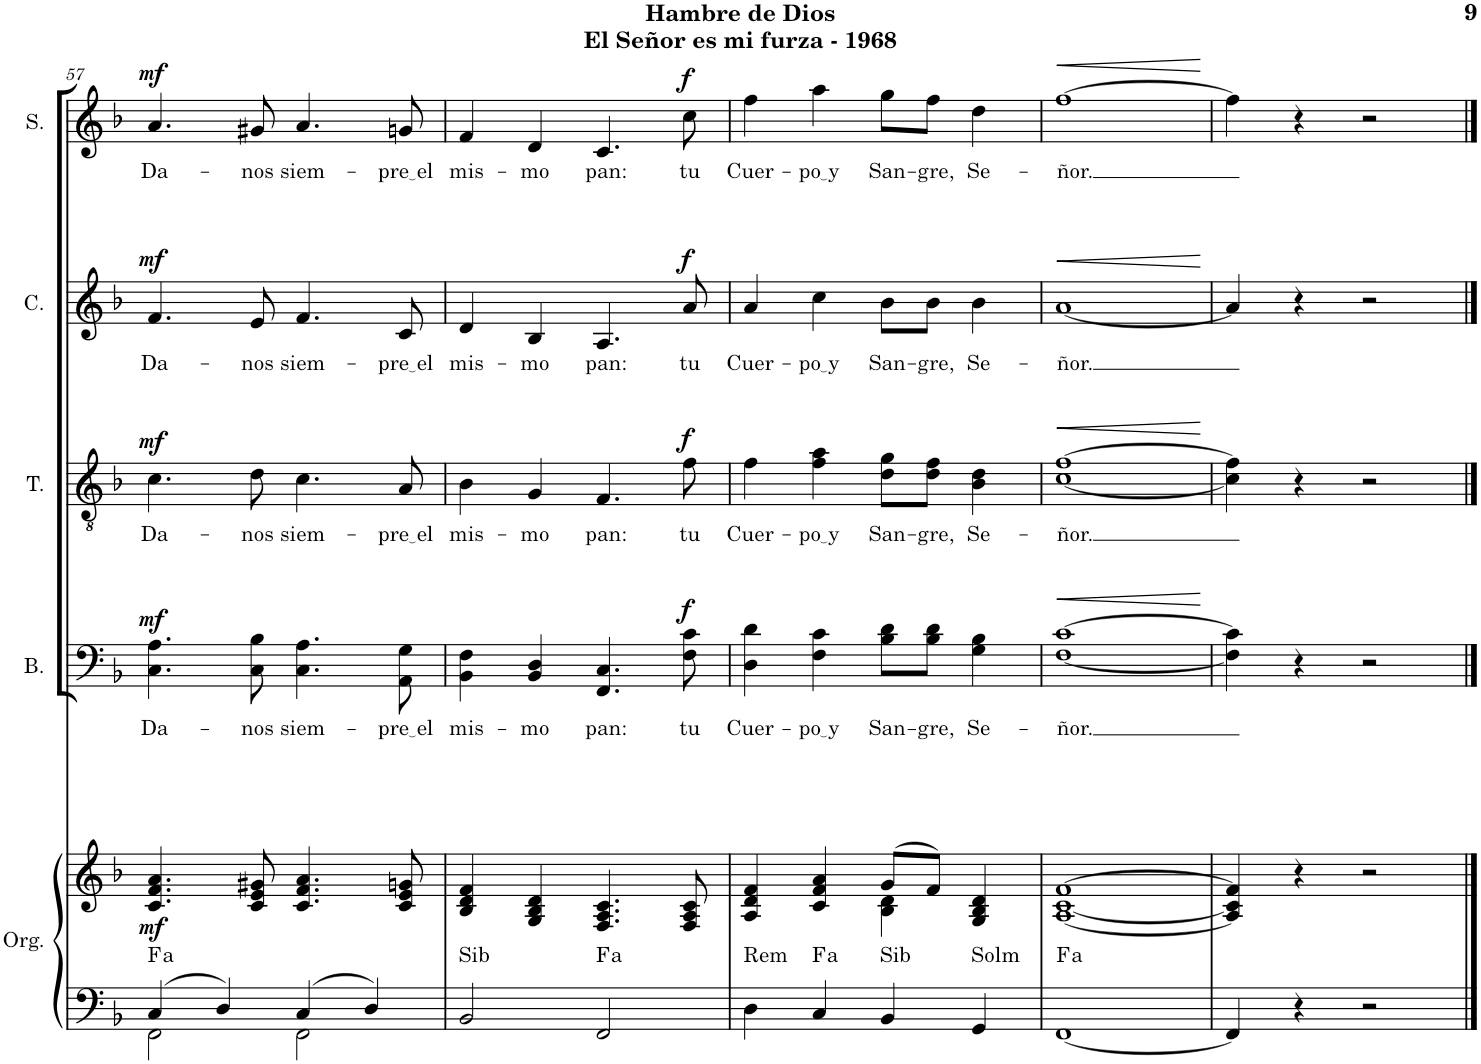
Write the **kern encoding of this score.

**kern	**kern	**dynam	**harte	**kern	**text	**dynam	**kern	**text	**dynam	**kern	**text	**dynam	**kern	**text	**dynam
*part5	*part5	*part5	*part5	*part4	*part4	*part4	*part3	*part3	*part3	*part2	*part2	*part2	*part1	*part1	*part1
*staff6	*staff5	*staff5/6	*	*staff4	*staff4	*staff4	*staff3	*staff3	*staff3	*staff2	*staff2	*staff2	*staff1	*staff1	*staff1
*I"Órgano	*	*	*	*I"Bajo	*	*	*I"Tenor	*	*	*I"Contralto	*	*	*I"Soprano	*	*
*	*	*	*	*I'B.	*	*	*I'T.	*	*	*I'C.	*	*	*I'S.	*	*
!!LO:PB:g=z
*clefF4	*clefG2	*	*	*clefF4	*	*	*clefGv2	*	*	*clefG2	*	*	*clefG2	*	*
*k[b-]	*k[b-]	*	*	*k[b-]	*	*	*k[b-]	*	*	*k[b-]	*	*	*k[b-]	*	*
*M2/2	*M2/2	*	*	*M2/2	*	*	*M2/2	*	*	*M2/2	*	*	*M2/2	*	*
*met(c|)	*met(c|)	*	*	*met(c|)	*	*	*met(c|)	*	*	*met(c|)	*	*	*met(c|)	*	*
=57	=57	=57	=57	=57	=57	=57	=57	=57	=57	=57	=57	=57	=57	=57	=57
*^	*	*	*	*	*	*	*	*	*	*	*	*	*	*	*
!	!	!	!LO:DY:b	!LO:H:kt=a	!	!LO:LY:b	!LO:DY:a	!	!LO:LY:b	!LO:DY:a	!	!LO:LY:b	!LO:DY:a	!	!LO:LY:b	!LO:DY:a
4C/	2FF\	4.c/ 4.f/ 4.a/	mf	.	4.C\ 4.A\	Da-	mf	4.c\	Da-	mf	4.f/	Da-	mf	4.a/	Da-	mf
4D/	.	.	.	.	.	.	.	.	.	.	.	.	.	.	.	.
!	!	!	!	!	!	!LO:LY:b	!	!	!LO:LY:b	!	!	!LO:LY:b	!	!	!LO:LY:b	!
.	.	8c/ 8e/ 8g#X/	.	.	8C\ 8B-\	-nos	.	8d\	-nos	.	8e/	-nos	.	8g#X/	-nos	.
!	!	!	!	!	!	!LO:LY:b	!	!	!LO:LY:b	!	!	!LO:LY:b	!	!	!LO:LY:b	!
4C/	2FF\	4.c/ 4.f/ 4.a/	.	.	4.C\ 4.A\	siem-	.	4.c\	siem-	.	4.f/	siem-	.	4.a/	siem-	.
4D/	.	.	.	.	.	.	.	.	.	.	.	.	.	.	.	.
!	!	!	!	!	!	!LO:LY:b	!	!	!LO:LY:b	!	!	!LO:LY:b	!	!	!LO:LY:b	!
.	.	8c/ 8e/ 8gn/	.	.	8AA\ 8G\	pre el	.	8A/	pre el	.	8c/	pre el	.	8gn/	pre el	.
*v	*v	*	*	*	*	*	*	*	*	*	*	*	*	*	*	*
=58	=58	=58	=58	=58	=58	=58	=58	=58	=58	=58	=58	=58	=58	=58	=58
!	!	!	!LO:H:kt=Sib	!	!LO:LY:b	!	!	!LO:LY:b	!	!	!LO:LY:b	!	!	!LO:LY:b	!
2BB-/	4B-/ 4d/ 4f/	.	N	4BB-\ 4F\	mis-	.	4B-\	mis-	.	4d/	mis-	.	4f/	mis-	.
!	!	!	!	!	!LO:LY:b	!	!	!LO:LY:b	!	!	!LO:LY:b	!	!	!LO:LY:b	!
.	4G/ 4B-/ 4d/	.	.	4BB-/ 4D/	-mo	.	4G/	-mo	.	4B-/	-mo	.	4d/	-mo	.
!	!	!	!LO:H:kt=a	!	!LO:LY:b	!	!	!LO:LY:b	!	!	!LO:LY:b	!	!	!LO:LY:b	!
2FF/	4.F/ 4.A/ 4.c/	.	.	4.FF/ 4.C/	pan:	.	4.F/	pan:	.	4.A/	pan:	.	4.c/	pan:	.
!	!	!	!	!	!LO:LY:b	!LO:DY:a	!	!LO:LY:b	!LO:DY:a	!	!LO:LY:b	!LO:DY:a	!	!LO:LY:b	!LO:DY:a
.	8F/ 8A/ 8c/	.	.	8F\ 8c\	tu	f	8f\	tu	f	8a/	tu	f	8cc\	tu	f
=59	=59	=59	=59	=59	=59	=59	=59	=59	=59	=59	=59	=59	=59	=59	=59
*	*^	*	*	*	*	*	*	*	*	*	*	*	*	*	*
!	!	!	!	!LO:H:kt=Rem	!	!LO:LY:b	!	!	!LO:LY:b	!	!	!LO:LY:b	!	!	!LO:LY:b	!
4D\	4A/ 4d/ 4f/	2ryy	.	N	4D\ 4d\	Cuer-	.	4f\	Cuer-	.	4a/	Cuer-	.	4ff\	Cuer-	.
!	!	!	!	!LO:H:kt=a	!	!LO:LY:b	!	!	!LO:LY:b	!	!	!LO:LY:b	!	!	!LO:LY:b	!
4C/	4c/ 4f/ 4a/	.	.	.	4F\ 4c\	po y	.	4f\ 4a\	po y	.	4cc\	po y	.	4aa\	po y	.
!	!	!	!	!LO:H:kt=Sib	!	!LO:LY:b	!	!	!LO:LY:b	!	!	!LO:LY:b	!	!	!LO:LY:b	!
4BB-/	(8g/L	4B-\ 4d\	.	N	8B-\ 8d\L	San-	.	8d\ 8g\L	San-	.	8b-\L	San-	.	8gg\L	San-	.
!	!	!	!	!	!	!LO:LY:b	!	!	!LO:LY:b	!	!	!LO:LY:b	!	!	!LO:LY:b	!
.	8f/J)	.	.	.	8B-\ 8d\J	-gre,	.	8d\ 8f\J	-gre,	.	8b-\J	-gre,	.	8ff\J	-gre,	.
!	!	!	!	!LO:H:kt=Solm	!	!LO:LY:b	!	!	!LO:LY:b	!	!	!LO:LY:b	!	!	!LO:LY:b	!
4GG/	4G/ 4B-/ 4d/	4ryy	.	N	4G\ 4B-\	Se-	.	4B-\ 4d\	Se-	.	4b-\	Se-	.	4dd\	Se-	.
=60	=60	=60	=60	=60	=60	=60	=60	=60	=60	=60	=60	=60	=60	=60	=60	=60
!	!	!	!	!LO:H:kt=a	!	!LO:LY:b	!LO:HP:b	!	!LO:LY:b	!LO:HP:b	!	!LO:LY:b	!LO:HP:b	!	!LO:LY:b	!LO:HP:b
*	*v	*v	*	*	*	*	*	*	*	*	*	*	*	*	*	*
[1FF	[1A [1c [1f	.	.	[1F [1c	-ñor.	<	[1c [1f	-ñor.	<	[1a	-ñor.	<	[1ff	-ñor.	<
.	.	.	.	.	.	[	.	.	[	.	.	[	.	.	[
=61	=61	=61	=61	=61	=61	=61	=61	=61	=61	=61	=61	=61	=61	=61	=61
4FF/]	4A/] 4c/] 4f/]	.	.	4F\] 4c\]	.	.	4c\] 4f\]	.	.	4a/]	.	.	4ff\]	.	.
4r	4r	.	.	4r	.	.	4r	.	.	4r	.	.	4r	.	.
2r	2r	.	.	2r	.	.	2r	.	.	2r	.	.	2r	.	.
==	==	==	==	==	==	==	==	==	==	==	==	==	==	==	==
*-	*-	*-	*-	*-	*-	*-	*-	*-	*-	*-	*-	*-	*-	*-	*-
